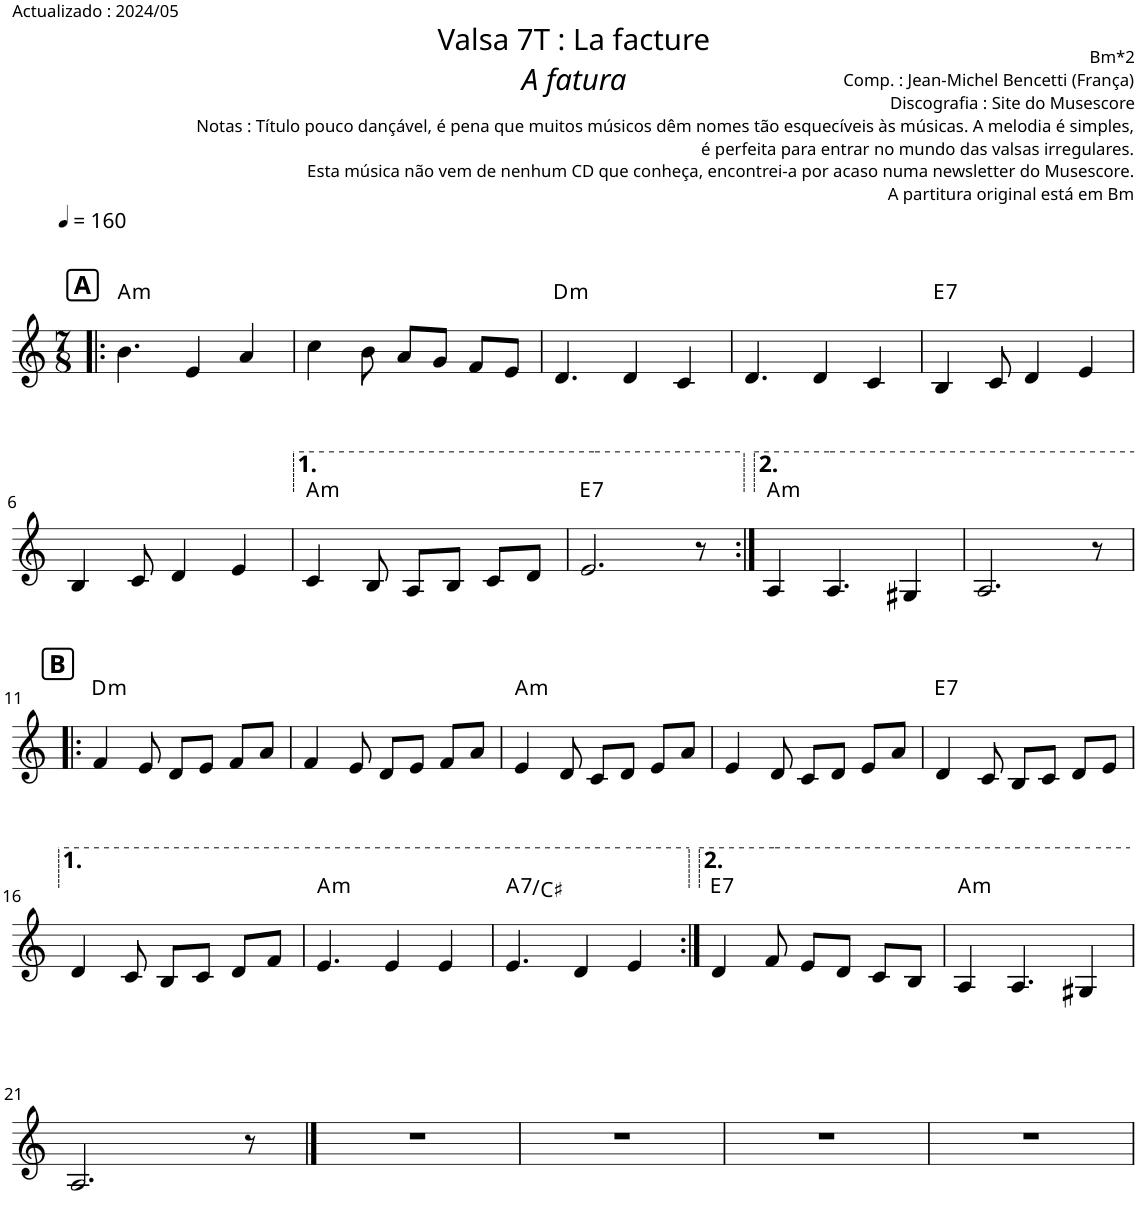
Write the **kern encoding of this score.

**kern	**harte
*part1	*part1
*staff1	*
*I"Piano	*
*I'Pno.	*
*clefG2	*
*k[]	*
*M7/8	*
*MM160	*
!!LO:REH:place=s1:a:B:cj:fs=12:t=A
=1!|:	=1!|:
!	!LO:H:kt=m
4.b\	A:min
4e/	.
4a/	.
=2	=2
4cc\	.
8b\	.
8a/L	.
8g/J	.
8f/L	.
8e/J	.
=3	=3
!	!LO:H:kt=m
4.d/	D:min
4d/	.
4c/	.
=4	=4
4.d/	.
4d/	.
4c/	.
=5	=5
!	!LO:H:kt=7
4B/	E:7
8c/	.
4d/	.
4e/	.
!!LO:LB:g=z
=6	=6
4B/	.
8c/	.
4d/	.
4e/	.
=7	=7
!	!LO:H:kt=m
4c/	A:min
8B/	.
8A/L	.
8B/J	.
8c/L	.
8d/J	.
=8	=8
!	!LO:H:kt=7
2.e/	E:7
8r	.
=9:|!	=9:|!
!	!LO:H:kt=m
4A/	A:min
4.A/	.
4G#X/	.
=10	=10
2.A/	.
8r	.
!!LO:LB:g=z
!!LO:REH:place=s1:a:B:cj:fs=12:t=B
=11!|:	=11!|:
!	!LO:H:kt=m
4f/	D:min
8e/	.
8d/L	.
8e/J	.
8f/L	.
8a/J	.
=12	=12
4f/	.
8e/	.
8d/L	.
8e/J	.
8f/L	.
8a/J	.
=13	=13
!	!LO:H:kt=m
4e/	A:min
8d/	.
8c/L	.
8d/J	.
8e/L	.
8a/J	.
=14	=14
4e/	.
8d/	.
8c/L	.
8d/J	.
8e/L	.
8a/J	.
=15	=15
!	!LO:H:kt=7
4d/	E:7
8c/	.
8B/L	.
8c/J	.
8d/L	.
8e/J	.
!!LO:LB:g=z
=16	=16
4d/	.
8c/	.
8B/L	.
8c/J	.
8d/L	.
8f/J	.
=17	=17
!	!LO:H:kt=m
4.e/	A:min
4e/	.
4e/	.
=18	=18
!	!LO:H:kt=7
4.e/	A:7/3
4d/	.
4e/	.
=19:|!	=19:|!
!	!LO:H:kt=7
4d/	E:7
8f/	.
8e/L	.
8d/J	.
8c/L	.
8B/J	.
=20	=20
!	!LO:H:kt=m
4A/	A:min
4.A/	.
4G#X/	.
!!LO:LB:g=z
=21	=21
2.A/	.
8r	.
==22	==22
2..r	.
=23	=23
2..r	.
=24	=24
2..r	.
=25	=25
2..r	.
=	=
*-	*-
